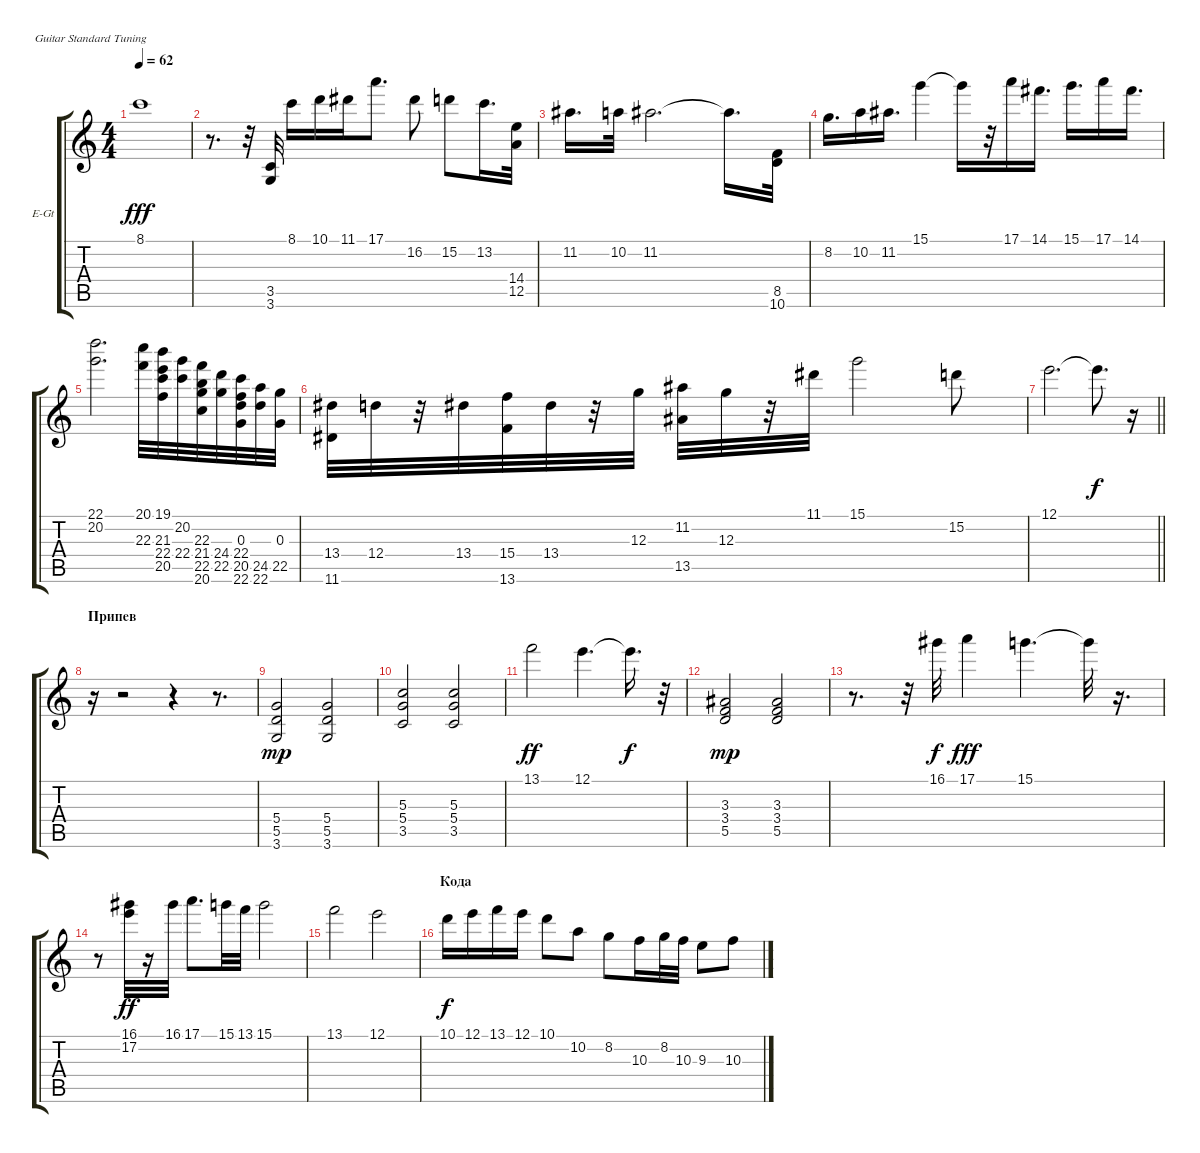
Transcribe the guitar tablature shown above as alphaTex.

\bracketExtendMode groupsimilarinstruments
\firstSystemTrackNameOrientation horizontal
\otherSystemsTrackNameOrientation horizontal
\track ("Соло - Ритм" "E-Gt") {instrument electricguitarclean}
\staff {score tabs}
\tuning (E4 B3 G3 D3 A2 E2)
\ts (4 4)
\tempo 62
\clef g2
\scale
0.333333
\ks c
8.1.1{dy fff} |
\scale
0.333333 r.8{d} r.32 (3.5 3.6).32 8.1.16 10.1.16 11.1.16 17.1.8{d} 16.2.8 15.2.8 13.2.16{d} (14.4 12.5).32 |
\scale
0.333333 11.2.16{d} 10.2.32 11.2.2{d} 11.2{t}.16{d} (8.5 10.6).32 |
\scale
0.333333 8.2.16{d} 10.2.16 11.2.16{d} 15.1.4 15.1{t}.16 r.32 17.1.16 14.1.16{d} 15.1.16{d} 17.1.16 14.1.16{d} |
\scale
0.333333 (22.1 20.2).2{d} (20.1 22.3).32 (19.1 21.3 22.4 20.5).32 (20.2 22.4).32 (22.3 21.4 22.5 20.6).32 (24.4 22.5).32 (0.3 22.4 20.5 22.6).32 (24.5 22.6).32 (0.3 22.5).32 |
\scale
0.333333 (13.4 11.6).32 12.4.32 r.32 13.4.32 (15.4 13.6).32 13.4.32 r.32 12.3.32 (11.2 13.5).32 12.3.32 r.32 11.1.32 15.1.2 15.2.8 |
\scale
0.333333
\barLineRight lightlight
12.1.2{d} 12.1{t}.8{d dy f} r.16 |
\section ("" "Припев")
\scale
0.333333 r.16 r.2 r.4 r.8{d} |
\scale
0.333333 (3.6 5.5 5.4).2{dy mp} (3.6 5.5 5.4).2 |
\scale
0.333333 (3.5 5.4 5.3).2 (3.5 5.4 5.3).2 |
\scale
0.333333 13.1.2{dy ff} 12.1.4{d} 12.1{t}.16{d dy f} r.32 |
\scale
0.333333 (5.5 3.4 3.3).2{dy mp} (3.3 3.4 5.5).2 |
\scale
0.333333 r.8{d} r.32 16.1.32{dy f} 17.1.4{dy fff} 15.1.4{d} 15.1{t}.32 r.16{d} |
\scale
0.333333 r.8 (16.1 17.2).32{dy ff} r.16 16.1.32 17.1.8{d} 15.1.32 13.1.32 15.1.2 |
\scale
0.333333 13.1.2 12.1.2 |
\section ("" "Кода")
\scale
0.333333 10.1.16{dy f} 12.1.16 13.1.16 12.1.16 10.1.8 10.2.8 8.2.8 10.3.16 8.2.32 10.3.32 9.3.8 10.3.8
